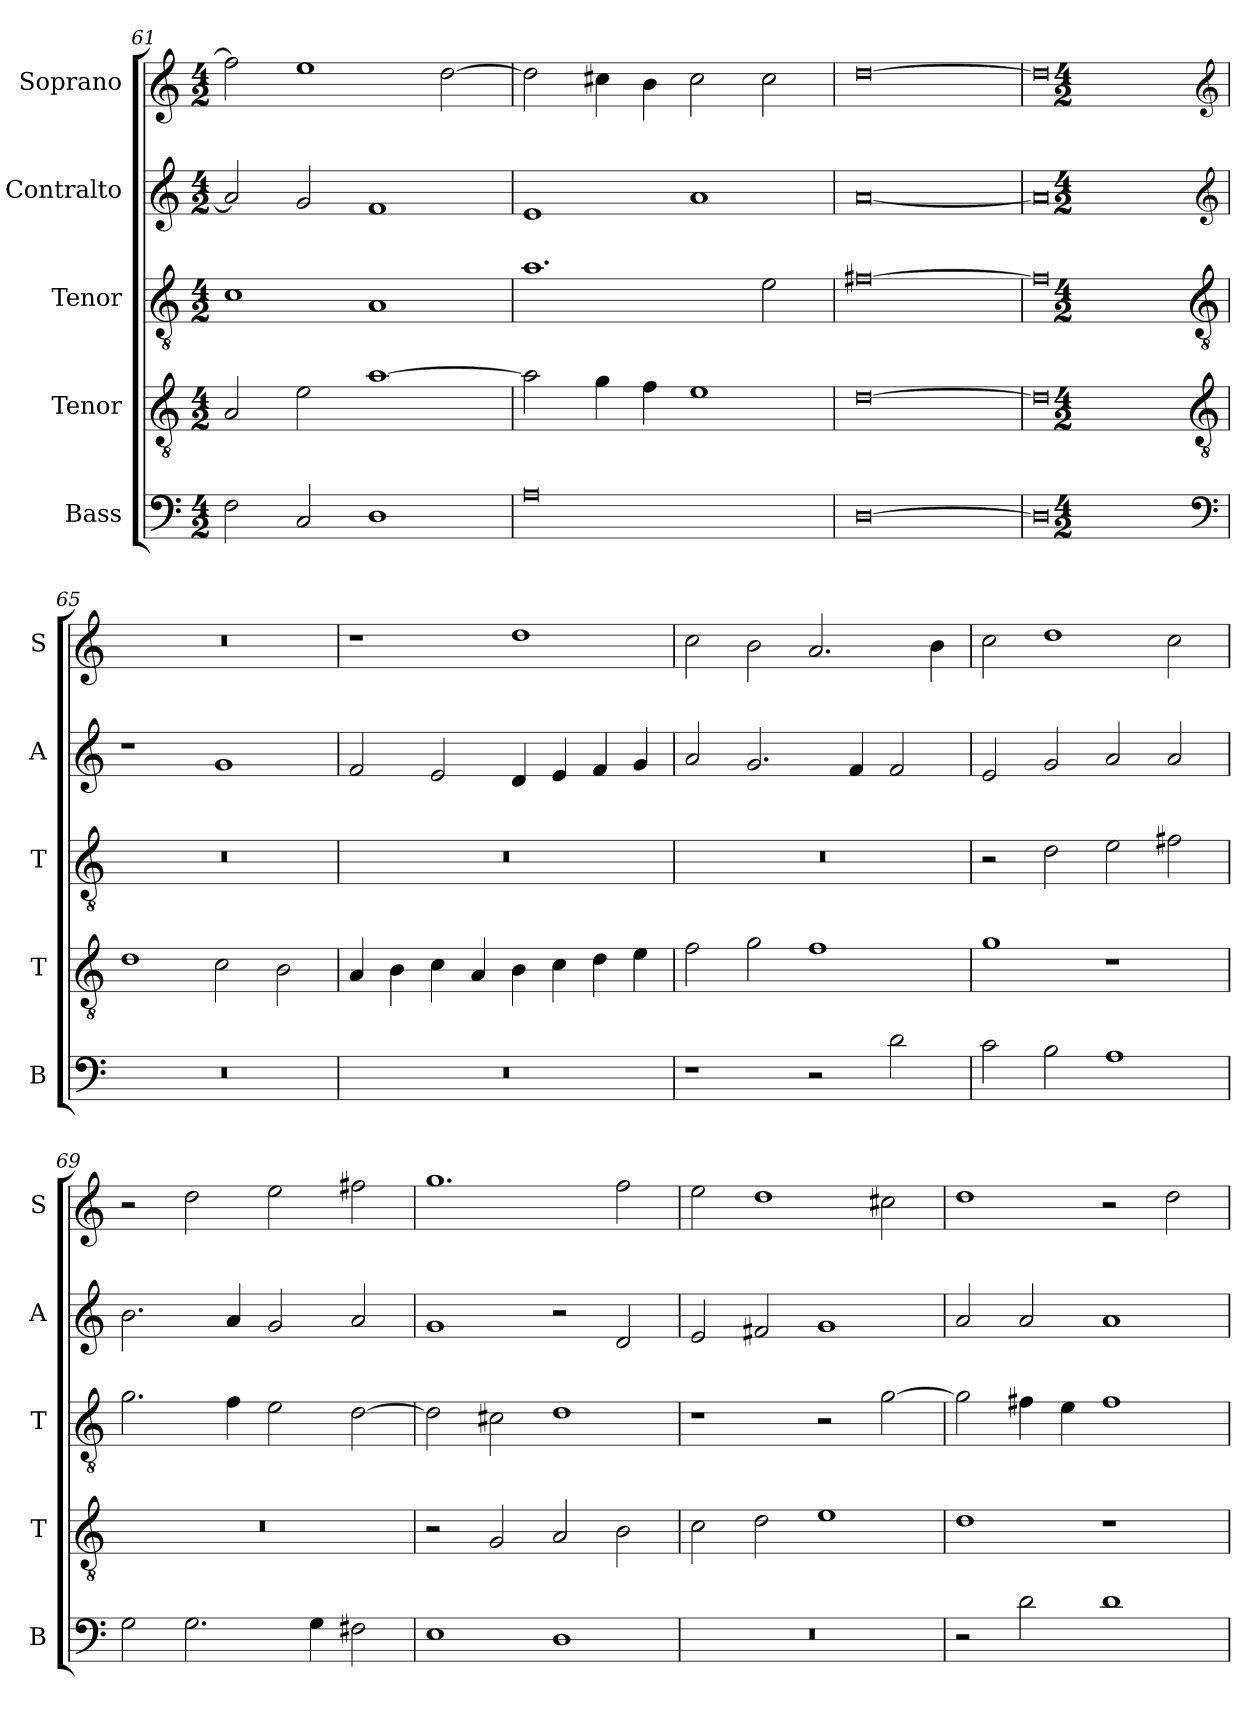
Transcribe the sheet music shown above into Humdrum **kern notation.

**kern	**kern	**kern	**kern	**kern
*part5	*part4	*part3	*part2	*part1
*staff5	*staff4	*staff3	*staff2	*staff1
*I"Bass	*I"Tenor	*I"Tenor	*I"Contralto	*I"Soprano
*I'B	*I'T	*I'T	*I'A	*I'S
*clefF4	*clefGv2	*clefGv2	*clefG2	*clefG2
*k[]	*k[]	*k[]	*k[]	*k[]
*G:mix	*G:mix	*G:mix	*G:mix	*G:mix
*M4/2	*M4/2	*M4/2	*M4/2	*M4/2
=61	=61	=61	=61	=61
2F	2A	1c	2a]	2ff]
2C	2e	.	2g	1ee
1D	[1a	1A	1f	.
.	.	.	.	[2dd
=62	=62	=62	=62	=62
0A	2a]	1.a	1e	2dd]
.	4g	.	.	4cc#X
.	4f	.	.	4b
.	1e	.	1a	2cc#
.	.	2e	.	2cc#
=63	=63	=63	=63	=63
[0D	[0d	[0f#X	[0a	[0dd
=64	=64	=64	=64	=64
0D]	0d]	0f#]	0a]	0dd]
*clefF4	*clefGv2	*clefGv2	*clefG2	*clefG2
*k[]	*k[]	*k[]	*k[]	*k[]
*G:mix	*G:mix	*G:mix	*G:mix	*G:mix
*M4/2	*M4/2	*M4/2	*M4/2	*M4/2
=65	=65	=65	=65	=65
0r	1d	0r	1r	0r
.	2c	.	1g	.
.	2B	.	.	.
=66	=66	=66	=66	=66
0r	4A	0r	2f	1r
.	4B	.	.	.
.	4c	.	2e	.
.	4A	.	.	.
.	4B	.	4d	1dd
.	4c	.	4e	.
.	4d	.	4f	.
.	4e	.	4g	.
=67	=67	=67	=67	=67
1r	2f	0r	2a	2cc
.	2g	.	2.g	2b
2r	1f	.	.	2.a
.	.	.	4f	.
2d	.	.	2f	.
.	.	.	.	4b
=68	=68	=68	=68	=68
2c	1g	2r	2e	2cc
2B	.	2d	2g	1dd
1A	1r	2e	2a	.
.	.	2f#X	2a	2cc
=69	=69	=69	=69	=69
2G	0r	2.g	2.b	2r
2.G	.	.	.	2dd
.	.	4f	4a	.
.	.	2e	2g	2ee
4G	.	.	.	.
2F#X	.	[2d	2a	2ff#X
=70	=70	=70	=70	=70
1E	2r	2d]	1g	1.gg
.	2G	2c#X	.	.
1D	2A	1d	2r	.
.	2B	.	2d	2ff
=71	=71	=71	=71	=71
0r	2c	1r	2e	2ee
.	2d	.	2f#X	1dd
.	1e	2r	1g	.
.	.	[2g	.	2cc#X
=72	=72	=72	=72	=72
2r	1d	2g]	2a	1dd
2d	.	4f#X	2a	.
.	.	4e	.	.
1d	1r	1f#	1a	2r
.	.	.	.	2dd
=	=	=	=	=
*-	*-	*-	*-	*-
